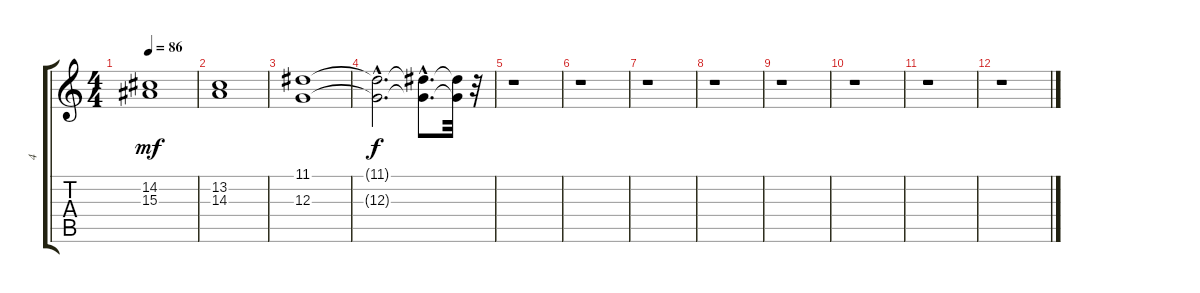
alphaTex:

\track ("4" "4") {instrument stringensemble1}
\staff {score tabs}
\tuning (E4 B3 G3 D3 A2 E2) {hide}
\ts (4 4)
\tempo 86
\clef g2
\ks c
(14.2 15.3).1{dy mf} |
(13.2 14.3).1 |
(11.1 12.3).1 |
(11.1{hac t} 12.3{hac t}).2{d dy f} (11.1{hac t} 12.3{hac t}).8{d} (11.1{t} 12.3{t}).32 r.32 |
r.1 |
r.1 |
r.1 |
r.1 |
r.1 |
r.1 |
r.1 |
r.1
